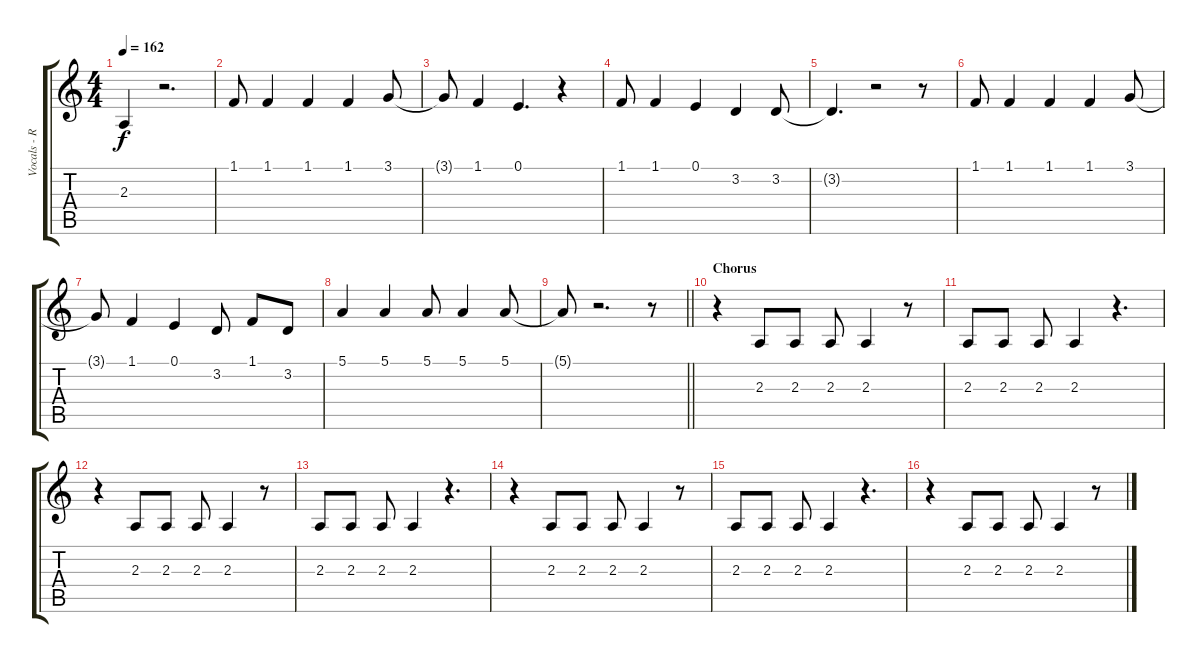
\track ("Vocals - Rob Halford" "Vocals - R") {instrument lead2sawtooth}
\staff {score tabs}
\tuning (E4 B3 G3 D3 A2 E2) {hide}
\ts (4 4)
\tempo 162
\clef g2
\ks c
2.3{t}.4{dy f} r.2{d} |
1.1.8 1.1.4 1.1.4 1.1.4 3.1.8 |
3.1{t}.8 1.1.4 0.1.4{d} r.4 |
1.1.8 1.1.4 0.1.4 3.2.4 3.2.8 |
3.2{t}.4{d} r.2 r.8 |
1.1.8 1.1.4 1.1.4 1.1.4 3.1.8 |
3.1{t}.8 1.1.4 0.1.4 3.2.8 1.1.8 3.2.8 |
5.1.4 5.1.4 5.1.8 5.1.4 5.1.8 |
\barLineRight lightlight
5.1{t}.8 r.2{d} r.8 |
\section ("" "Chorus")
r.4 2.3.8 2.3.8 2.3.8 2.3.4 r.8 |
2.3.8 2.3.8 2.3.8 2.3.4 r.4{d} |
r.4 2.3.8 2.3.8 2.3.8 2.3.4 r.8 |
2.3.8 2.3.8 2.3.8 2.3.4 r.4{d} |
r.4 2.3.8 2.3.8 2.3.8 2.3.4 r.8 |
2.3.8 2.3.8 2.3.8 2.3.4 r.4{d} |
r.4 2.3.8 2.3.8 2.3.8 2.3.4 r.8
